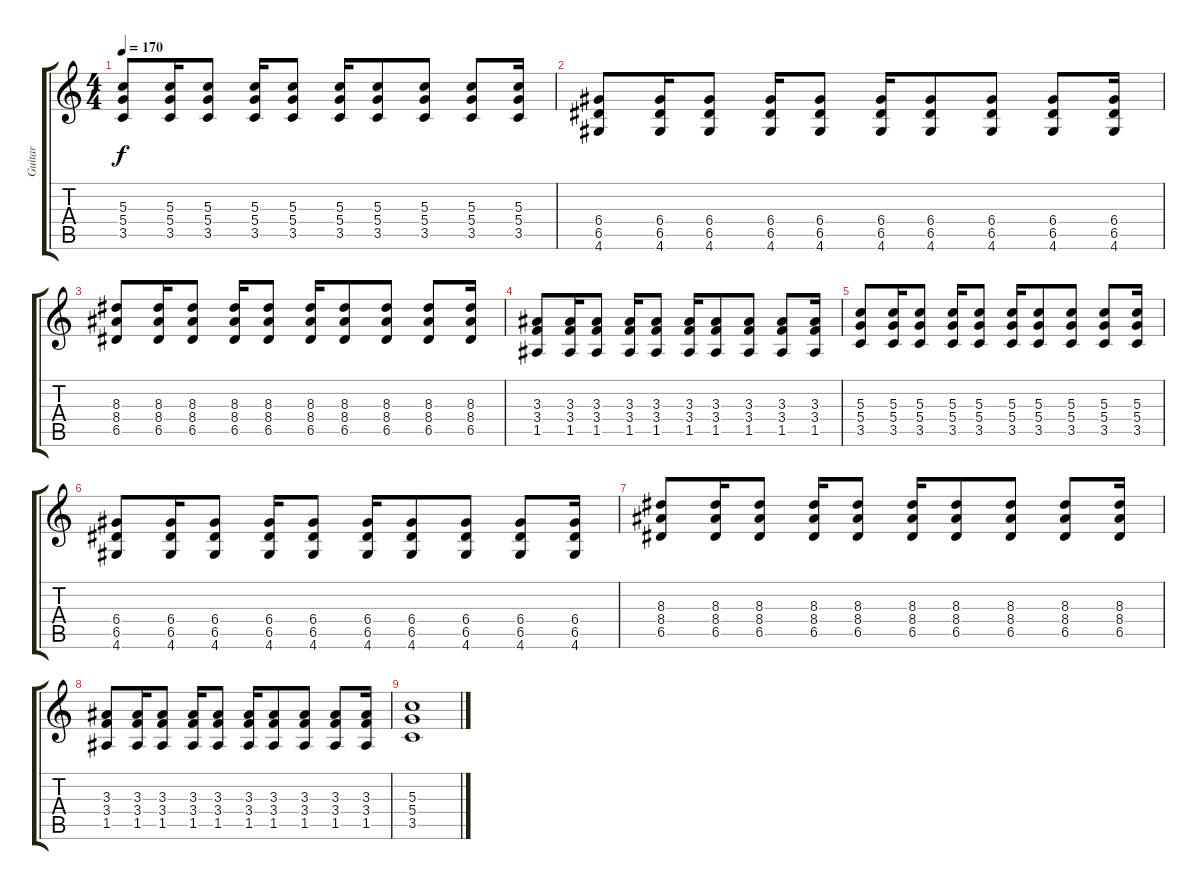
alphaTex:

\track ("Guitar" "Guitar") {instrument overdrivenguitar}
\staff {score tabs}
\tuning (E4 B3 G3 D3 A2 E2) {hide}
\ts (4 4)
\tempo 170
\clef g2
\ks c
(5.3 5.4 3.5).8{dy f} (5.3 5.4 3.5).16 (5.3 5.4 3.5).8 (5.3 5.4 3.5).16 (5.3 5.4 3.5).8 (5.3 5.4 3.5).16 (5.3 5.4 3.5).8 (5.3 5.4 3.5).8 (5.3 5.4 3.5).8 (5.3 5.4 3.5).16 |
(6.4 6.5 4.6).8 (6.4 6.5 4.6).16 (6.4 6.5 4.6).8 (6.4 6.5 4.6).16 (6.4 6.5 4.6).8 (6.4 6.5 4.6).16 (6.4 6.5 4.6).8 (6.4 6.5 4.6).8 (6.4 6.5 4.6).8 (6.4 6.5 4.6).16 |
(8.3 8.4 6.5).8 (8.3 8.4 6.5).16 (8.3 8.4 6.5).8 (8.3 8.4 6.5).16 (8.3 8.4 6.5).8 (8.3 8.4 6.5).16 (8.3 8.4 6.5).8 (8.3 8.4 6.5).8 (8.3 8.4 6.5).8 (8.3 8.4 6.5).16 |
(3.3 3.4 1.5).8 (3.3 3.4 1.5).16 (3.3 3.4 1.5).8 (3.3 3.4 1.5).16 (3.3 3.4 1.5).8 (3.3 3.4 1.5).16 (3.3 3.4 1.5).8 (3.3 3.4 1.5).8 (3.3 3.4 1.5).8 (3.3 3.4 1.5).16 |
(5.3 5.4 3.5).8 (5.3 5.4 3.5).16 (5.3 5.4 3.5).8 (5.3 5.4 3.5).16 (5.3 5.4 3.5).8 (5.3 5.4 3.5).16 (5.3 5.4 3.5).8 (5.3 5.4 3.5).8 (5.3 5.4 3.5).8 (5.3 5.4 3.5).16 |
(6.4 6.5 4.6).8 (6.4 6.5 4.6).16 (6.4 6.5 4.6).8 (6.4 6.5 4.6).16 (6.4 6.5 4.6).8 (6.4 6.5 4.6).16 (6.4 6.5 4.6).8 (6.4 6.5 4.6).8 (6.4 6.5 4.6).8 (6.4 6.5 4.6).16 |
(8.3 8.4 6.5).8 (8.3 8.4 6.5).16 (8.3 8.4 6.5).8 (8.3 8.4 6.5).16 (8.3 8.4 6.5).8 (8.3 8.4 6.5).16 (8.3 8.4 6.5).8 (8.3 8.4 6.5).8 (8.3 8.4 6.5).8 (8.3 8.4 6.5).16 |
(3.3 3.4 1.5).8 (3.3 3.4 1.5).16 (3.3 3.4 1.5).8 (3.3 3.4 1.5).16 (3.3 3.4 1.5).8 (3.3 3.4 1.5).16 (3.3 3.4 1.5).8 (3.3 3.4 1.5).8 (3.3 3.4 1.5).8 (3.3 3.4 1.5).16 |
(5.3 5.4 3.5).1
